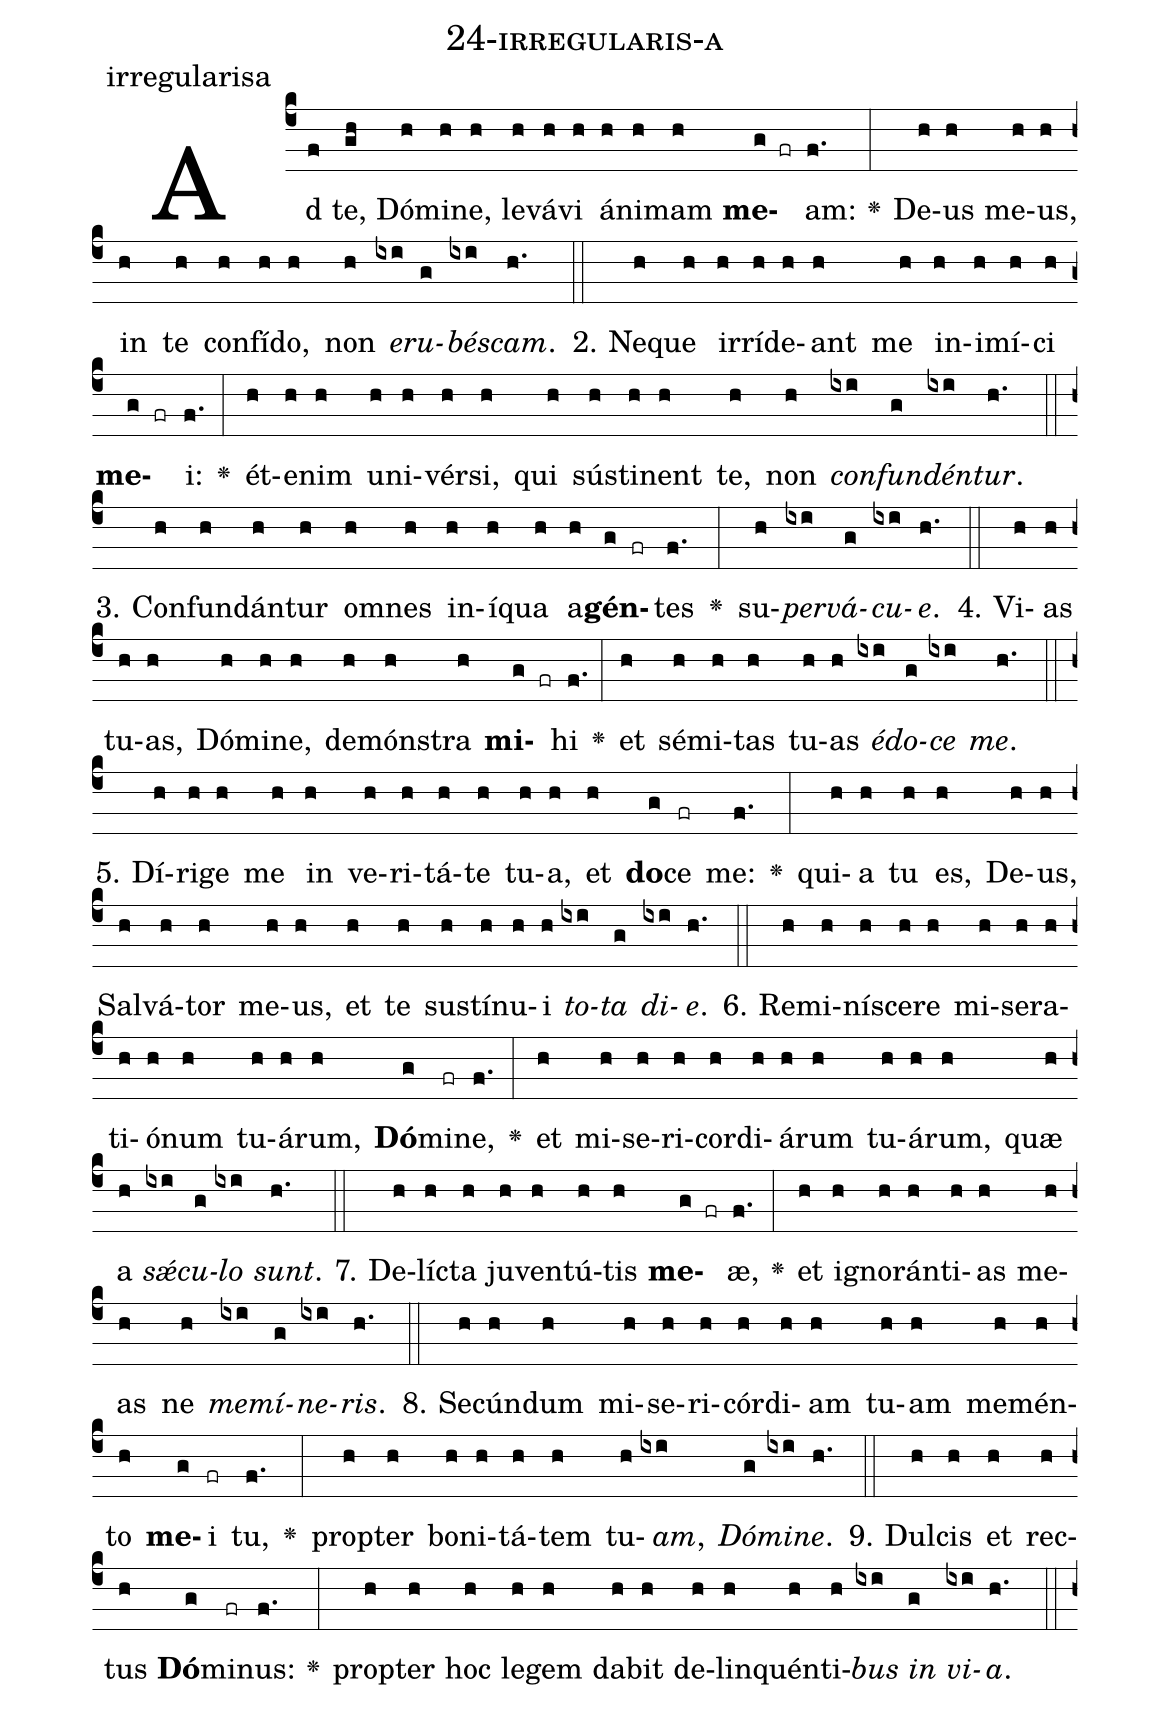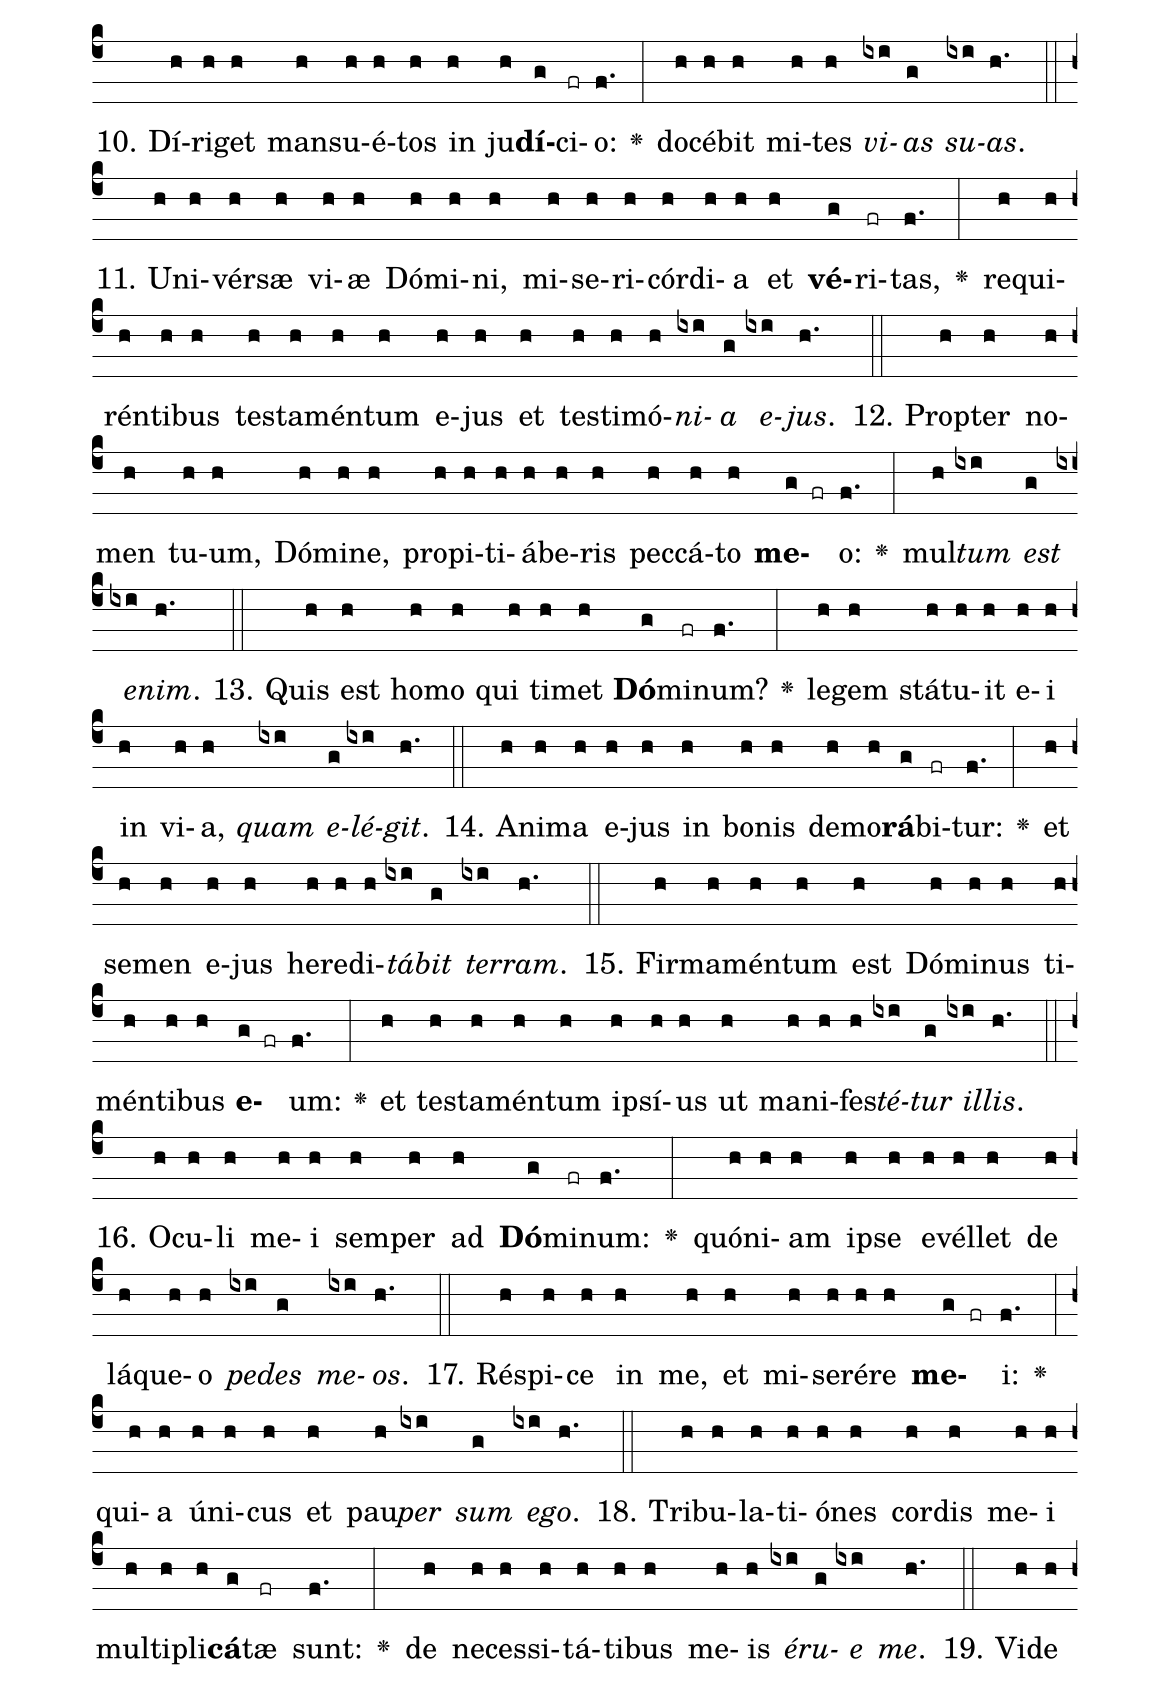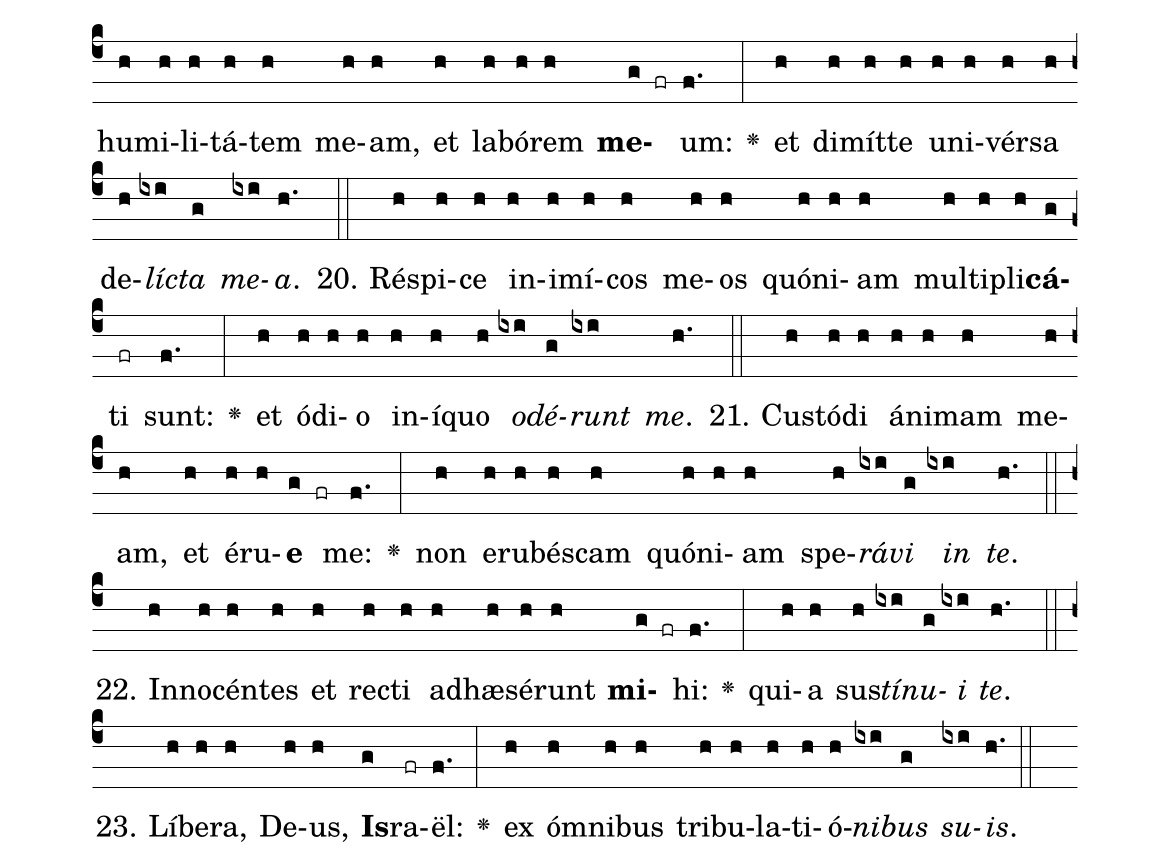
name: 24-irregularis-a;
annotation: irregularisa;
%%
(c4)Ad(f) te,(gh) Dó(h)mi(h)ne,(h) le(h)vá(h)vi(h) á(h)ni(h)mam(h) <b>me</b>(g fr)am:(f.) <v>\greheightstar</v>(:) De(h)us(h) me(h)us,(h) in(h) te(h) con(h)fí(h)do,(h) non(h) <i>e</i>(ixi)<i>ru</i>(g)<i>bés</i>(ixi)<i>cam</i>.(h.) (::)
2. Ne(h)que(h) ir(h)rí(h)de(h)ant(h) me(h) in(h)i(h)mí(h)ci(h) <b>me</b>(g fr)i:(f.) <v>\greheightstar</v>(:) ét(h)e(h)nim(h) u(h)ni(h)vér(h)si,(h) qui(h) sús(h)ti(h)nent(h) te,(h) non(h) <i>con</i>(ixi)<i>fun</i>(g)<i>dén</i>(ixi)<i>tur</i>.(h.) (::)
3. Con(h)fun(h)dán(h)tur(h) om(h)nes(h) in(h)í(h)qua(h) a(h)<b>gén</b>(g fr)tes(f.) <v>\greheightstar</v>(:) su(h)<i>per</i>(ixi)<i>vá</i>(g)<i>cu</i>(ixi)<i>e</i>.(h.) (::)
4. Vi(h)as(h) tu(h)as,(h) Dó(h)mi(h)ne,(h) de(h)móns(h)tra(h) <b>mi</b>(g fr)hi(f.) <v>\greheightstar</v>(:) et(h) sé(h)mi(h)tas(h) tu(h)as(h) <i>é</i>(ixi)<i>do</i>(g)<i>ce</i>(ixi) <i>me</i>.(h.) (::)
5. Dí(h)ri(h)ge(h) me(h) in(h) ve(h)ri(h)tá(h)te(h) tu(h)a,(h) et(h) <b>do</b>(g)ce(fr) me:(f.) <v>\greheightstar</v>(:) qui(h)a(h) tu(h) es,(h) De(h)us,(h) Sal(h)vá(h)tor(h) me(h)us,(h) et(h) te(h) sus(h)tí(h)nu(h)i(h) <i>to</i>(ixi)<i>ta</i>(g) <i>di</i>(ixi)<i>e</i>.(h.) (::)
6. Re(h)mi(h)ní(h)sce(h)re(h) mi(h)se(h)ra(h)ti(h)ó(h)num(h) tu(h)á(h)rum,(h) <b>Dó</b>(g)mi(fr)ne,(f.) <v>\greheightstar</v>(:) et(h) mi(h)se(h)ri(h)cor(h)di(h)á(h)rum(h) tu(h)á(h)rum,(h) quæ(h) a(h) <i>sǽ</i>(ixi)<i>cu</i>(g)<i>lo</i>(ixi) <i>sunt</i>.(h.) (::)
7. De(h)líc(h)ta(h) ju(h)ven(h)tú(h)tis(h) <b>me</b>(g fr)æ,(f.) <v>\greheightstar</v>(:) et(h) i(h)gno(h)rán(h)ti(h)as(h) me(h)as(h) ne(h) <i>me</i>(ixi)<i>mí</i>(g)<i>ne</i>(ixi)<i>ris</i>.(h.) (::)
8. Se(h)cún(h)dum(h) mi(h)se(h)ri(h)cór(h)di(h)am(h) tu(h)am(h) me(h)mén(h)to(h) <b>me</b>(g)i(fr) tu,(f.) <v>\greheightstar</v>(:) prop(h)ter(h) bo(h)ni(h)tá(h)tem(h) tu(h)<i>am</i>,(ixi) <i>Dó</i>(g)<i>mi</i>(ixi)<i>ne</i>.(h.) (::)
9. Dul(h)cis(h) et(h) rec(h)tus(h) <b>Dó</b>(g)mi(fr)nus:(f.) <v>\greheightstar</v>(:) prop(h)ter(h) hoc(h) le(h)gem(h) da(h)bit(h) de(h)lin(h)quén(h)ti(h)<i>bus</i>(ixi) <i>in</i>(g) <i>vi</i>(ixi)<i>a</i>.(h.) (::)
10. Dí(h)ri(h)get(h) man(h)su(h)é(h)tos(h) in(h) ju(h)<b>dí</b>(g)ci(fr)o:(f.) <v>\greheightstar</v>(:) do(h)cé(h)bit(h) mi(h)tes(h) <i>vi</i>(ixi)<i>as</i>(g) <i>su</i>(ixi)<i>as</i>.(h.) (::)
11. U(h)ni(h)vér(h)sæ(h) vi(h)æ(h) Dó(h)mi(h)ni,(h) mi(h)se(h)ri(h)cór(h)di(h)a(h) et(h) <b>vé</b>(g)ri(fr)tas,(f.) <v>\greheightstar</v>(:) re(h)qui(h)rén(h)ti(h)bus(h) tes(h)ta(h)mén(h)tum(h) e(h)jus(h) et(h) tes(h)ti(h)mó(h)<i>ni</i>(ixi)<i>a</i>(g) <i>e</i>(ixi)<i>jus</i>.(h.) (::)
12. Prop(h)ter(h) no(h)men(h) tu(h)um,(h) Dó(h)mi(h)ne,(h) pro(h)pi(h)ti(h)á(h)be(h)ris(h) pec(h)cá(h)to(h) <b>me</b>(g fr)o:(f.) <v>\greheightstar</v>(:) mul(h)<i>tum</i>(ixi) <i>est</i>(g) <i>e</i>(ixi)<i>nim</i>.(h.) (::)
13. Quis(h) est(h) ho(h)mo(h) qui(h) ti(h)met(h) <b>Dó</b>(g)mi(fr)num?(f.) <v>\greheightstar</v>(:) le(h)gem(h) stá(h)tu(h)it(h) e(h)i(h) in(h) vi(h)a,(h) <i>quam</i>(ixi) <i>e</i>(g)<i>lé</i>(ixi)<i>git</i>.(h.) (::)
14. A(h)ni(h)ma(h) e(h)jus(h) in(h) bo(h)nis(h) de(h)mo(h)<b>rá</b>(g)bi(fr)tur:(f.) <v>\greheightstar</v>(:) et(h) se(h)men(h) e(h)jus(h) he(h)re(h)di(h)<i>tá</i>(ixi)<i>bit</i>(g) <i>ter</i>(ixi)<i>ram</i>.(h.) (::)
15. Fir(h)ma(h)mén(h)tum(h) est(h) Dó(h)mi(h)nus(h) ti(h)mén(h)ti(h)bus(h) <b>e</b>(g fr)um:(f.) <v>\greheightstar</v>(:) et(h) tes(h)ta(h)mén(h)tum(h) ip(h)sí(h)us(h) ut(h) ma(h)ni(h)fes(h)<i>té</i>(ixi)<i>tur</i>(g) <i>il</i>(ixi)<i>lis</i>.(h.) (::)
16. O(h)cu(h)li(h) me(h)i(h) sem(h)per(h) ad(h) <b>Dó</b>(g)mi(fr)num:(f.) <v>\greheightstar</v>(:) quón(h)i(h)am(h) ip(h)se(h) e(h)vél(h)let(h) de(h) lá(h)que(h)o(h) <i>pe</i>(ixi)<i>des</i>(g) <i>me</i>(ixi)<i>os</i>.(h.) (::)
17. Ré(h)spi(h)ce(h) in(h) me,(h) et(h) mi(h)se(h)ré(h)re(h) <b>me</b>(g fr)i:(f.) <v>\greheightstar</v>(:) qui(h)a(h) ú(h)ni(h)cus(h) et(h) pau(h)<i>per</i>(ixi) <i>sum</i>(g) <i>e</i>(ixi)<i>go</i>.(h.) (::)
18. Tri(h)bu(h)la(h)ti(h)ó(h)nes(h) cor(h)dis(h) me(h)i(h) mul(h)ti(h)pli(h)<b>cá</b>(g)tæ(fr) sunt:(f.) <v>\greheightstar</v>(:) de(h) ne(h)ces(h)si(h)tá(h)ti(h)bus(h) me(h)is(h) <i>é</i>(ixi)<i>ru</i>(g)<i>e</i>(ixi) <i>me</i>.(h.) (::)
19. Vi(h)de(h) hu(h)mi(h)li(h)tá(h)tem(h) me(h)am,(h) et(h) la(h)bó(h)rem(h) <b>me</b>(g fr)um:(f.) <v>\greheightstar</v>(:) et(h) di(h)mít(h)te(h) u(h)ni(h)vér(h)sa(h) de(h)<i>líc</i>(ixi)<i>ta</i>(g) <i>me</i>(ixi)<i>a</i>.(h.) (::)
20. Ré(h)spi(h)ce(h) in(h)i(h)mí(h)cos(h) me(h)os(h) quón(h)i(h)am(h) mul(h)ti(h)pli(h)<b>cá</b>(g)ti(fr) sunt:(f.) <v>\greheightstar</v>(:) et(h) ó(h)di(h)o(h) in(h)í(h)quo(h) <i>o</i>(ixi)<i>dé</i>(g)<i>runt</i>(ixi) <i>me</i>.(h.) (::)
21. Cus(h)tó(h)di(h) á(h)ni(h)mam(h) me(h)am,(h) et(h) é(h)ru(h)<b>e</b>(g fr) me:(f.) <v>\greheightstar</v>(:) non(h) e(h)ru(h)bés(h)cam(h) quón(h)i(h)am(h) spe(h)<i>rá</i>(ixi)<i>vi</i>(g) <i>in</i>(ixi) <i>te</i>.(h.) (::)
22. In(h)no(h)cén(h)tes(h) et(h) rec(h)ti(h) ad(h)hæ(h)sé(h)runt(h) <b>mi</b>(g fr)hi:(f.) <v>\greheightstar</v>(:) qui(h)a(h) sus(h)<i>tí</i>(ixi)<i>nu</i>(g)<i>i</i>(ixi) <i>te</i>.(h.) (::)
23. Lí(h)be(h)ra,(h) De(h)us,(h) <b>Is</b>(g)ra(fr)ël:(f.) <v>\greheightstar</v>(:) ex(h) óm(h)ni(h)bus(h) tri(h)bu(h)la(h)ti(h)ó(h)<i>ni</i>(ixi)<i>bus</i>(g) <i>su</i>(ixi)<i>is</i>.(h.) (::)
